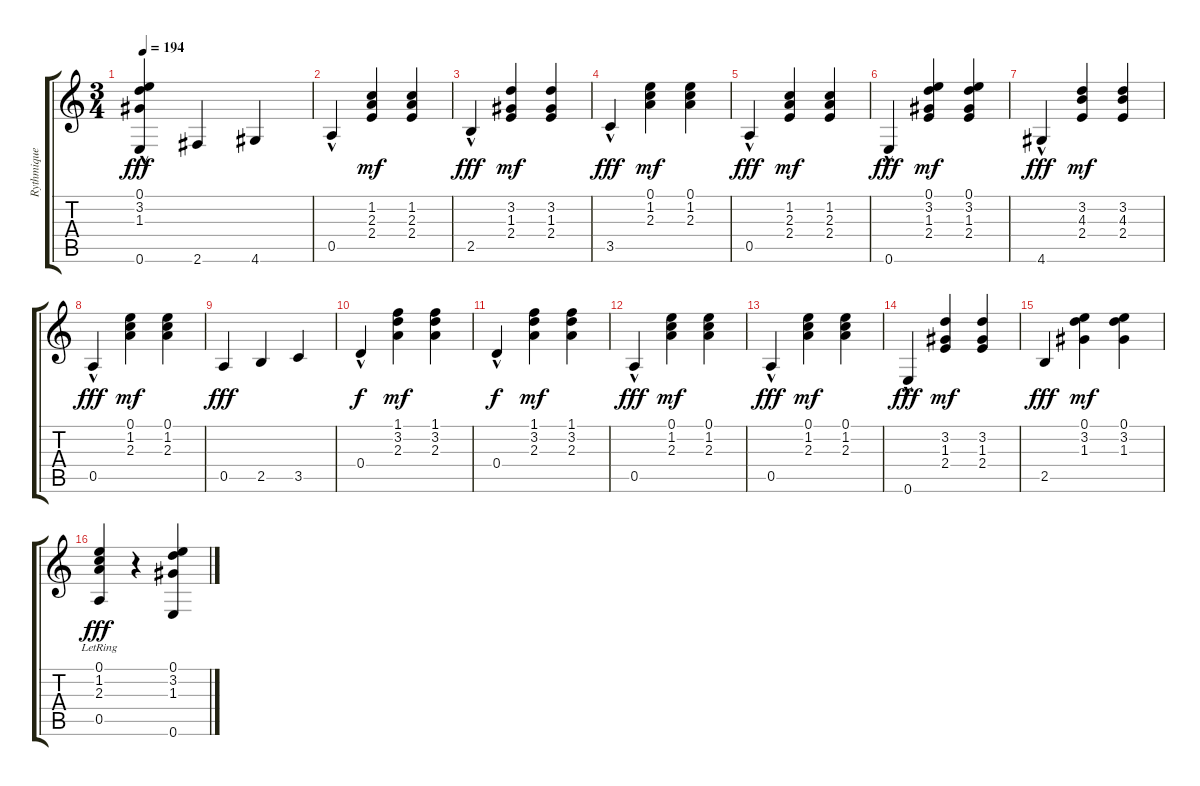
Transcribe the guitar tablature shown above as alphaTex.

\track ("Rythmique" "Rythmique") {instrument acousticguitarsteel}
\staff {score tabs}
\tuning (E4 B3 G3 D3 A2 E2) {hide}
\ts (3 4)
\tempo 194
\clef g2
\ks aminor
(0.1{hac} 3.2{hac} 1.3{hac} 0.6).4{dy fff} 2.6.4 4.6.4 |
0.5{hac}.4 (1.2 2.3 2.4).4{dy mf} (1.2 2.3 2.4).4 |
2.5{hac}.4{dy fff} (3.2 1.3 2.4).4{dy mf} (3.2 1.3 2.4).4 |
3.5{hac}.4{dy fff} (0.1 1.2 2.3).4{dy mf} (0.1 1.2 2.3).4 |
0.5{hac}.4{dy fff} (1.2 2.3 2.4).4{dy mf} (1.2 2.3 2.4).4 |
0.6{hac}.4{dy fff} (0.1 3.2 1.3 2.4).4{dy mf} (0.1 3.2 1.3 2.4).4 |
4.6{hac}.4{dy fff} (3.2 4.3 2.4).4{dy mf} (3.2 4.3 2.4).4 |
0.5{hac}.4{dy fff} (0.1 1.2 2.3).4{dy mf} (0.1 1.2 2.3).4 |
0.5.4{dy fff} 2.5.4 3.5.4 |
0.4{hac}.4{dy f} (1.1 3.2 2.3).4{dy mf} (1.1 3.2 2.3).4 |
0.4{hac}.4{dy f} (1.1 3.2 2.3).4{dy mf} (1.1 3.2 2.3).4 |
0.5{hac}.4{dy fff} (0.1 1.2 2.3).4{dy mf} (0.1 1.2 2.3).4 |
0.5{hac}.4{dy fff} (0.1 1.2 2.3).4{dy mf} (0.1 1.2 2.3).4 |
0.6{hac}.4{dy fff} (3.2 1.3 2.4).4{dy mf} (3.2 1.3 2.4).4 |
2.5.4{dy fff} (0.1 3.2 1.3).4{dy mf} (0.1 3.2 1.3).4 |
(0.1{lr} 1.2{lr} 2.3{lr} 0.5{lr}).4{dy fff} r.4 (0.1 3.2 1.3 0.6).4
